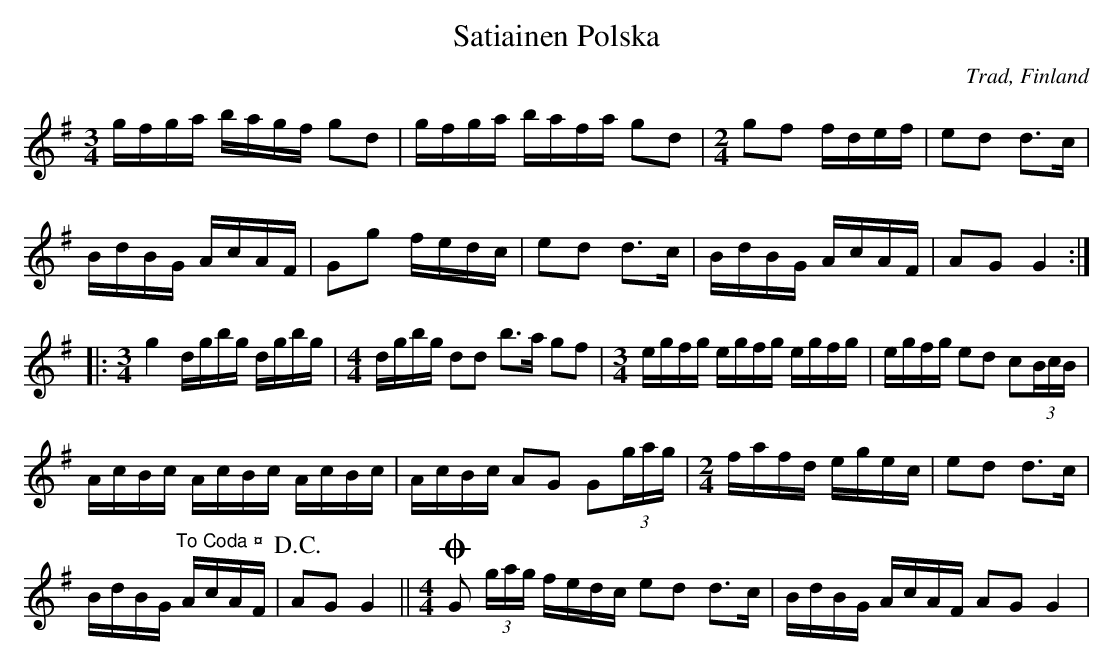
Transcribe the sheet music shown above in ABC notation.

X:1
T:Satiainen Polska
Q:100
O:Trad, Finland
L:1/16
M:3/4
K:G
gfga bagf g2d2 | gfga bafa g2d2 |[M:2/4] g2f2 fdef | e2d2 d2>c2 |
 BdBG AcAF | G2g2 fedc | e2d2 d2>c2 | BdBG AcAF | A2G2 G4 ::
[M:3/4] g4 dgbg dgbg |[M:4/4] dgbg d2d2 b2>a2 g2f2 | [M:3/4] egfg egfg egfg | egfg e2d2 c2(3BcB |
 AcBc AcBc AcBc | AcBc A2G2 G2(3gag | [M:2/4] fafd egec | e2d2 d2>c2 |
BdBG"^To Coda ¤" AcAF |!D.C.!   A2G2 G4 || [M:4/4]!coda! G2 (3gag fedc e2d2 d2>c2 | BdBG AcAF A2G2 G4 |
